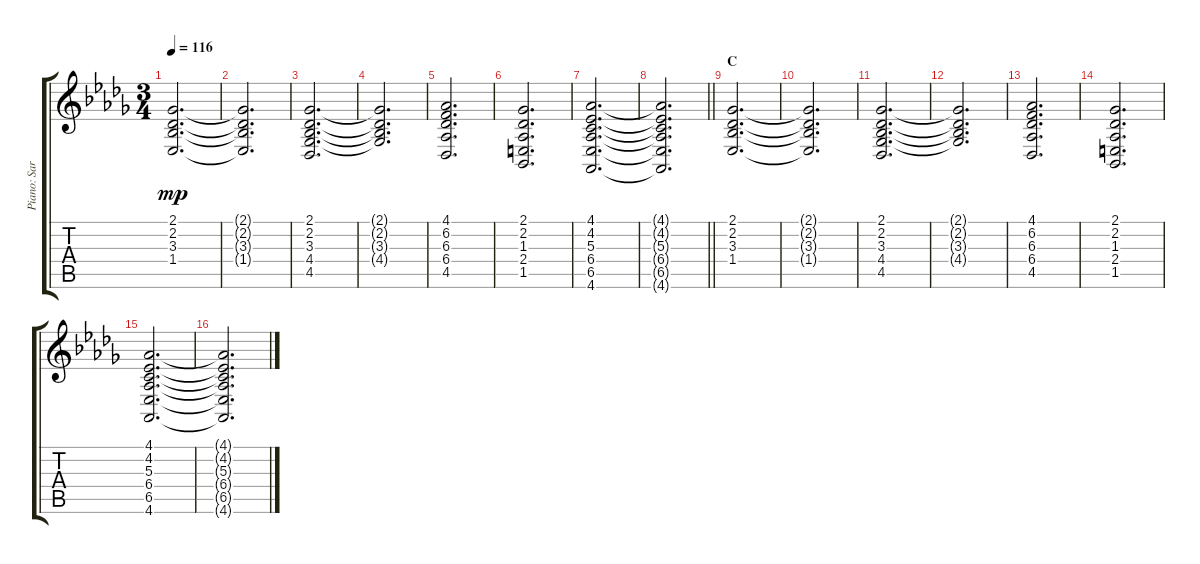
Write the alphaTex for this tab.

\track ("Piano: Sarah" "Piano: Sar") {instrument electricpiano1}
\staff {score tabs}
\tuning (E4 B3 G3 D3 A2 E2) {hide}
\ts (3 4)
\tempo 116
\clef g2
\ks db
(2.1 2.2 3.3 1.4).2{d dy mp} |
(2.1{t} 2.2{t} 3.3{t} 1.4{t}).2{d} |
(2.1 2.2 3.3 4.4 4.5).2{d} |
(2.1{t} 2.2{t} 3.3{t} 4.4{t}).2{d} |
(4.1 6.2 6.3 6.4 4.5).2{d} |
(2.1 2.2 1.3 2.4 1.5).2{d} |
(4.1 4.2 5.3 6.4 6.5 4.6).2{d} |
\barLineRight lightlight
(4.1{t} 4.2{t} 5.3{t} 6.4{t} 6.5{t} 4.6{t}).2{d} |
\section ("" "C")
(2.1 2.2 3.3 1.4).2{d} |
(2.1{t} 2.2{t} 3.3{t} 1.4{t}).2{d} |
(2.1 2.2 3.3 4.4 4.5).2{d} |
(2.1{t} 2.2{t} 3.3{t} 4.4{t}).2{d} |
(4.1 6.2 6.3 6.4 4.5).2{d} |
(2.1 2.2 1.3 2.4 1.5).2{d} |
(4.1 4.2 5.3 6.4 6.5 4.6).2{d} |
(4.1{t} 4.2{t} 5.3{t} 6.4{t} 6.5{t} 4.6{t}).2{d}
